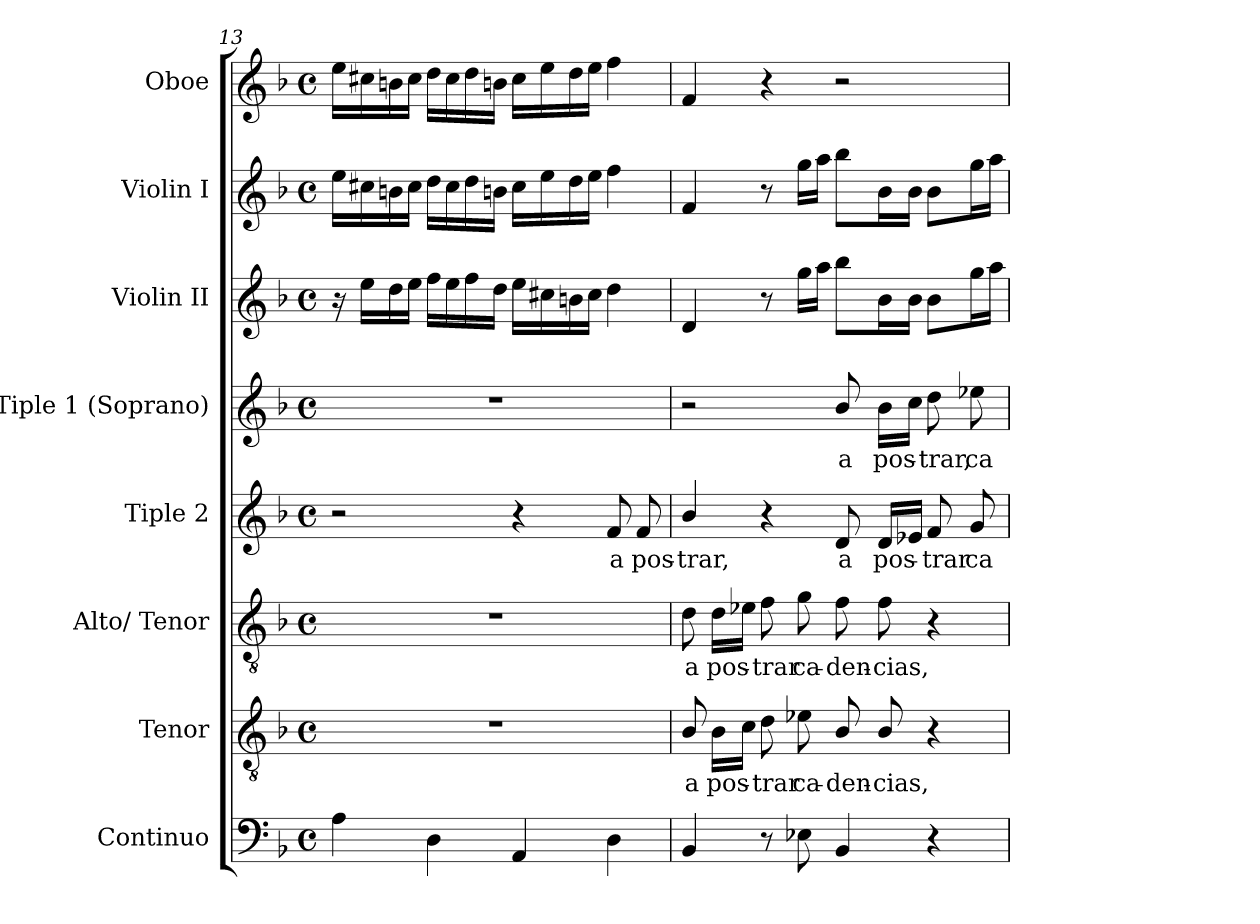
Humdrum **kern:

**kern	**kern	**text	**kern	**text	**kern	**text	**kern	**text	**kern	**kern	**kern
*part8	*part7	*part7	*part6	*part6	*part5	*part5	*part4	*part4	*part3	*part2	*part1
*staff8	*staff7	*staff7	*staff6	*staff6	*staff5	*staff5	*staff4	*staff4	*staff3	*staff2	*staff1
*I"Continuo	*I"Tenor	*	*I"Alto/ Tenor	*	*I"Tiple 2	*	*I"Tiple  1 (Soprano)	*	*I"Violin II	*I"Violin I	*I"Oboe
*I'Cont.	*I'T.	*	*I'A.	*	*	*	*I'S1.	*	*I'Vln. II	*I'Vln. I	*I'Ob.
!!LO:PB:g=z
*clefF4	*clefGv2	*	*clefGv2	*	*clefG2	*	*clefG2	*	*clefG2	*clefG2	*clefG2
*	*ITrd7c12	*	*ITrd7c12	*	*	*	*	*	*	*	*
*k[b-]	*k[b-]	*	*k[b-]	*	*k[b-]	*	*k[b-]	*	*k[b-]	*k[b-]	*k[b-]
*F:	*F:	*	*F:	*	*F:	*	*F:	*	*F:	*F:	*F:
*M4/4	*M4/4	*	*M4/4	*	*M4/4	*	*M4/4	*	*M4/4	*M4/4	*M4/4
*met(c)	*met(c)	*	*met(c)	*	*met(c)	*	*met(c)	*	*met(c)	*met(c)	*met(c)
=13	=13	=13	=13	=13	=13	=13	=13	=13	=13	=13	=13
4Ai\	1r	.	1r	.	2r	.	1r	.	16r	16eei\LL	16eei\LL
.	.	.	.	.	.	.	.	.	16eei\LL	16cc#Xi\	16cc#Xi\
.	.	.	.	.	.	.	.	.	16ddi\	16bni\	16bni\
.	.	.	.	.	.	.	.	.	16eei\JJ	16cc#i\JJ	16cc#i\JJ
4Di\	.	.	.	.	.	.	.	.	16ffi\LL	16ddi\LL	16ddi\LL
.	.	.	.	.	.	.	.	.	16eei\	16cc#i\	16cc#i\
.	.	.	.	.	.	.	.	.	16ffi\	16ddi\	16ddi\
.	.	.	.	.	.	.	.	.	16ddi\JJ	16bni\JJ	16bni\JJ
4AAi/	.	.	.	.	4r	.	.	.	16eei\LL	16cc#i\LL	16cc#i\LL
.	.	.	.	.	.	.	.	.	16cc#Xi\	16eei\	16eei\
.	.	.	.	.	.	.	.	.	16bni\	16ddi\	16ddi\
.	.	.	.	.	.	.	.	.	16cc#i\JJ	16eei\JJ	16eei\JJ
!	!	!	!	!	!	!LO:LY:b:color=#000000	!	!	!	!	!
4Di\	.	.	.	.	8fi/	a	.	.	4ddi\	4ffi\	4ffi\
!	!	!	!	!	!	!LO:LY:b:color=#000000	!	!	!	!	!
.	.	.	.	.	8fi/	pos-	.	.	.	.	.
=14	=14	=14	=14	=14	=14	=14	=14	=14	=14	=14	=14
!	!	!LO:LY:b:color=#000000	!	!	!	!	!	!	!	!	!
!	!	!	!	!LO:LY:b:color=#000000	!	!	!	!	!	!	!
!	!	!	!	!	!	!LO:LY:b:color=#000000	!	!	!	!	!
4BB-i/	8BB-i/	a	8Di\	a	4b-i/	-trar,	2r	.	4di/	4fi/	4fi/
!	!	!LO:LY:b:color=#000000	!	!	!	!	!	!	!	!	!
!	!	!	!	!LO:LY:b:color=#000000	!	!	!	!	!	!	!
.	16BB-i\LL	pos-	16Di\LL	pos-	.	.	.	.	.	.	.
.	16Ci\JJ	.	16E-Xi\JJ	.	.	.	.	.	.	.	.
!	!	!LO:LY:b:color=#000000	!	!	!	!	!	!	!	!	!
!	!	!	!	!LO:LY:b:color=#000000	!	!	!	!	!	!	!
8r	8Di\	-trar	8Fi\	-trar	4r	.	.	.	8r	8r	4r
!	!	!LO:LY:b:color=#000000	!	!	!	!	!	!	!	!	!
!	!	!	!	!LO:LY:b:color=#000000	!	!	!	!	!	!	!
8E-Xi\	8E-Xi\	ca-	8Gi\	ca-	.	.	.	.	16ggi\LL	16ggi\LL	.
.	.	.	.	.	.	.	.	.	16aai\JJ	16aai\JJ	.
!	!	!LO:LY:b:color=#000000	!	!	!	!	!	!	!	!	!
!	!	!	!	!LO:LY:b:color=#000000	!	!	!	!	!	!	!
!	!	!	!	!	!	!LO:LY:b:color=#000000	!	!	!	!	!
!	!	!	!	!	!	!	!	!LO:LY:b:color=#000000	!	!	!
4BB-i/	8BB-i/	-den-	8Fi\	-den-	8di/	a	8b-i/	a	8bb-i\L	8bb-i\L	2r
!	!	!LO:LY:b:color=#000000	!	!	!	!	!	!	!	!	!
!	!	!	!	!LO:LY:b:color=#000000	!	!	!	!	!	!	!
!	!	!	!	!	!	!LO:LY:b:color=#000000	!	!	!	!	!
!	!	!	!	!	!	!	!	!LO:LY:b:color=#000000	!	!	!
.	8BB-i/	-cias,	8Fi\	-cias,	16di/LL	pos-	16b-i\LL	pos-	16b-i\L	16b-i\L	.
.	.	.	.	.	16e-Xi/JJ	.	16cci\JJ	.	16b-i\JJ	16b-i\JJ	.
!	!	!	!	!	!	!LO:LY:b:color=#000000	!	!	!	!	!
!	!	!	!	!	!	!	!	!LO:LY:b:color=#000000	!	!	!
4r	4r	.	4r	.	8fi/	-trar	8ddi\	-trar,	8b-i\L	8b-i\L	.
!	!	!	!	!	!	!LO:LY:b:color=#000000	!	!	!	!	!
!	!	!	!	!	!	!	!	!LO:LY:b:color=#000000	!	!	!
.	.	.	.	.	8gi/	ca-	8ee-Xi\	ca-	16ggi\L	16ggi\L	.
.	.	.	.	.	.	.	.	.	16aai\JJ	16aai\JJ	.
=	=	=	=	=	=	=	=	=	=	=	=
*-	*-	*-	*-	*-	*-	*-	*-	*-	*-	*-	*-
